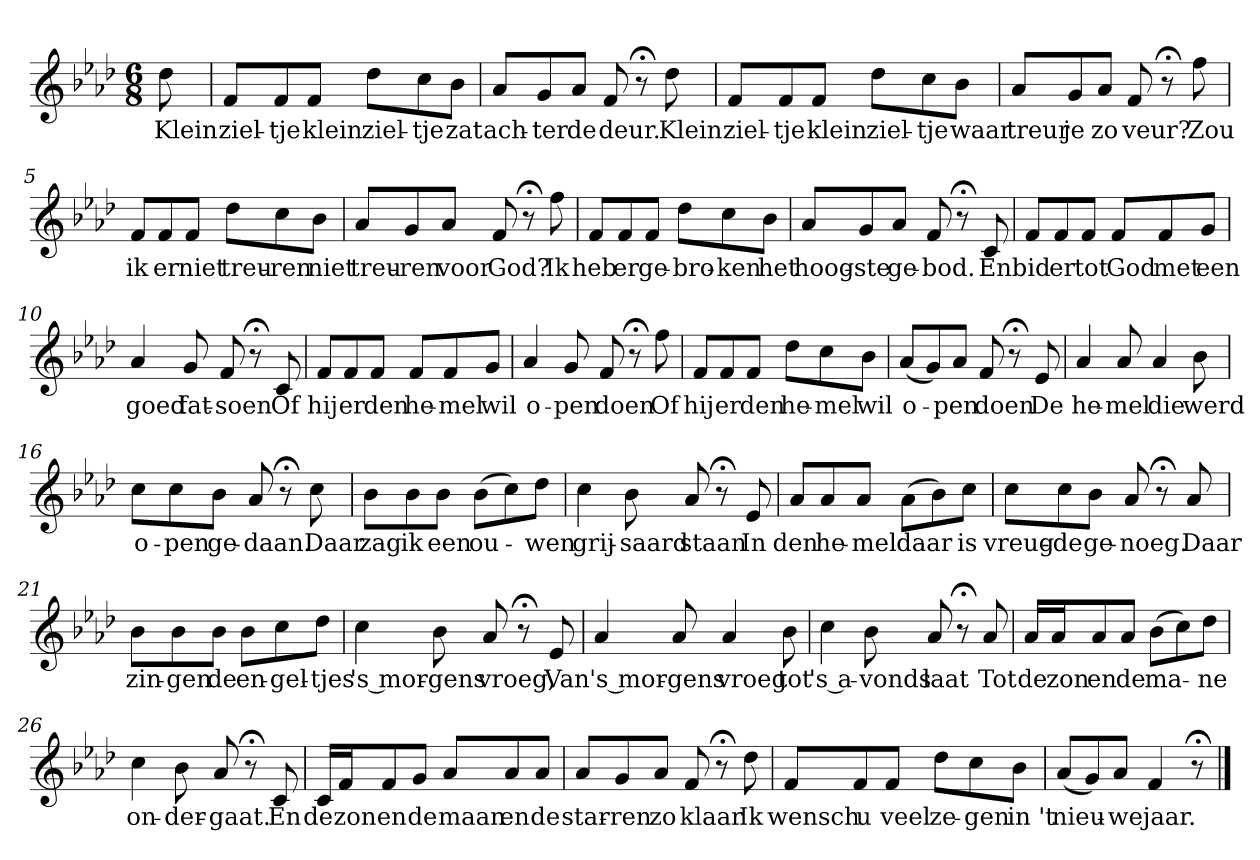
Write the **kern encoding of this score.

**kern	**text
*part1	*part1
*staff1	*staff1
*k[b-e-a-d-]	*
*f:	*
*M6/8	*
*MM120	*
=	=
8dd-	Klein
=1	=1
8fL	ziel-
8f	-tje
8fJ	klein
8dd-L	ziel-
8cc	-tje
8b-J	zat
=2	=2
8a-L	ach-
8g	-ter
8a-J	de
8f	deur.
8r;<	.
8dd-	Klein
=3	=3
8fL	ziel-
8f	-tje
8fJ	klein
8dd-L	ziel-
8cc	-tje
8b-J	waar
=4	=4
8a-L	treur
8g	je
8a-J	zo
8f	veur?
8r;<	.
8ff	Zou
=5	=5
8fL	ik
8f	er
8fJ	niet
8dd-L	treu-
8cc	-ren
8b-J	niet
=6	=6
8a-L	treu-
8g	-ren
8a-J	voor
8f	God?
8r;<	.
8ff	Ik
=7	=7
8fL	heb
8f	er
8fJ	ge-
8dd-L	-bro-
8cc	-ken
8b-J	het
=8	=8
8a-L	hoog-
8g	-ste
8a-J	ge-
8f	-bod.
8r;<	.
8c	En
=9	=9
8fL	bid
8f	er
8fJ	tot
8fL	God
8f	met
8gJ	een
=10	=10
4a-	goed
8g	fat-
8f	-soen
8r;<	.
8c	Of
=11	=11
8fL	hij
8f	er
8fJ	den
8fL	he-
8f	-mel
8gJ	wil
=12	=12
4a-	o-
8g	-pen
8f	doen
8r;<	.
8ff	Of
=13	=13
8fL	hij
8f	er
8fJ	den
8dd-L	he-
8cc	-mel
8b-J	wil
=14	=14
(8a-L	o-
8g)	.
8a-J	-pen
8f	doen
8r;<	.
8e-	De
=15	=15
4a-	he-
8a-	-mel
4a-	die
8b-	werd
=16	=16
8ccL	o-
8cc	-pen
8b-J	ge-
8a-	-daan.
8r;<	.
8cc	Daar
=17	=17
8b-L	zag
8b-	ik
8b-J	een
(8b-L	ou-
8cc)	.
8dd-J	-wen
=18	=18
4cc	grij-
8b-	-saard
8a-	staan
8r;<	.
8e-	In
=19	=19
8a-L	den
8a-	he-
8a-J	-mel
(8a-L	daar
8b-)	.
8ccJ	is
=20	=20
8ccL	vreug-
8cc	-de
8b-J	ge-
8a-	-noeg.
8r;<	.
8a-	Daar
=21	=21
8b-L	zin-
8b-	-gen
8b-J	de
8b-L	en-
8cc	-gel-
8dd-J	-tjes
=22	=22
4cc	's mor-
8b-	-gens
8a-	vroeg,
8r;<	.
8e-	Van
=23	=23
4a-	's mor-
8a-	-gens
4a-	vroeg
8b-	tot
=24	=24
4cc	's a-
8b-	-vonds
8a-	laat
8r;<	.
8a-	Tot
=25	=25
16a-LL	de
16a-J	zon
8a-	en
8a-J	de
(8b-L	ma-
8cc)	.
8dd-J	-ne
=26	=26
4cc	on-
8b-	-der-
8a-	-gaat.
8r;<	.
8c	En
=27	=27
16cLL	de
16fJ	zon
8f	en
8gJ	de
8a-L	maan
8a-	en
8a-J	de
=28	=28
8a-L	star-
8g	-ren
8a-J	zo
8f	klaar
8r;<	.
8dd-	Ik
=29	=29
8fL	wensch
8f	u
8fJ	veel
8dd-L	ze-
8cc	-gen
8b-J	in 't
=30	=30
(8a-L	nieu-
8g)	.
8a-J	-we
4f	jaar.
8r;<	.
==	==
*-	*-
